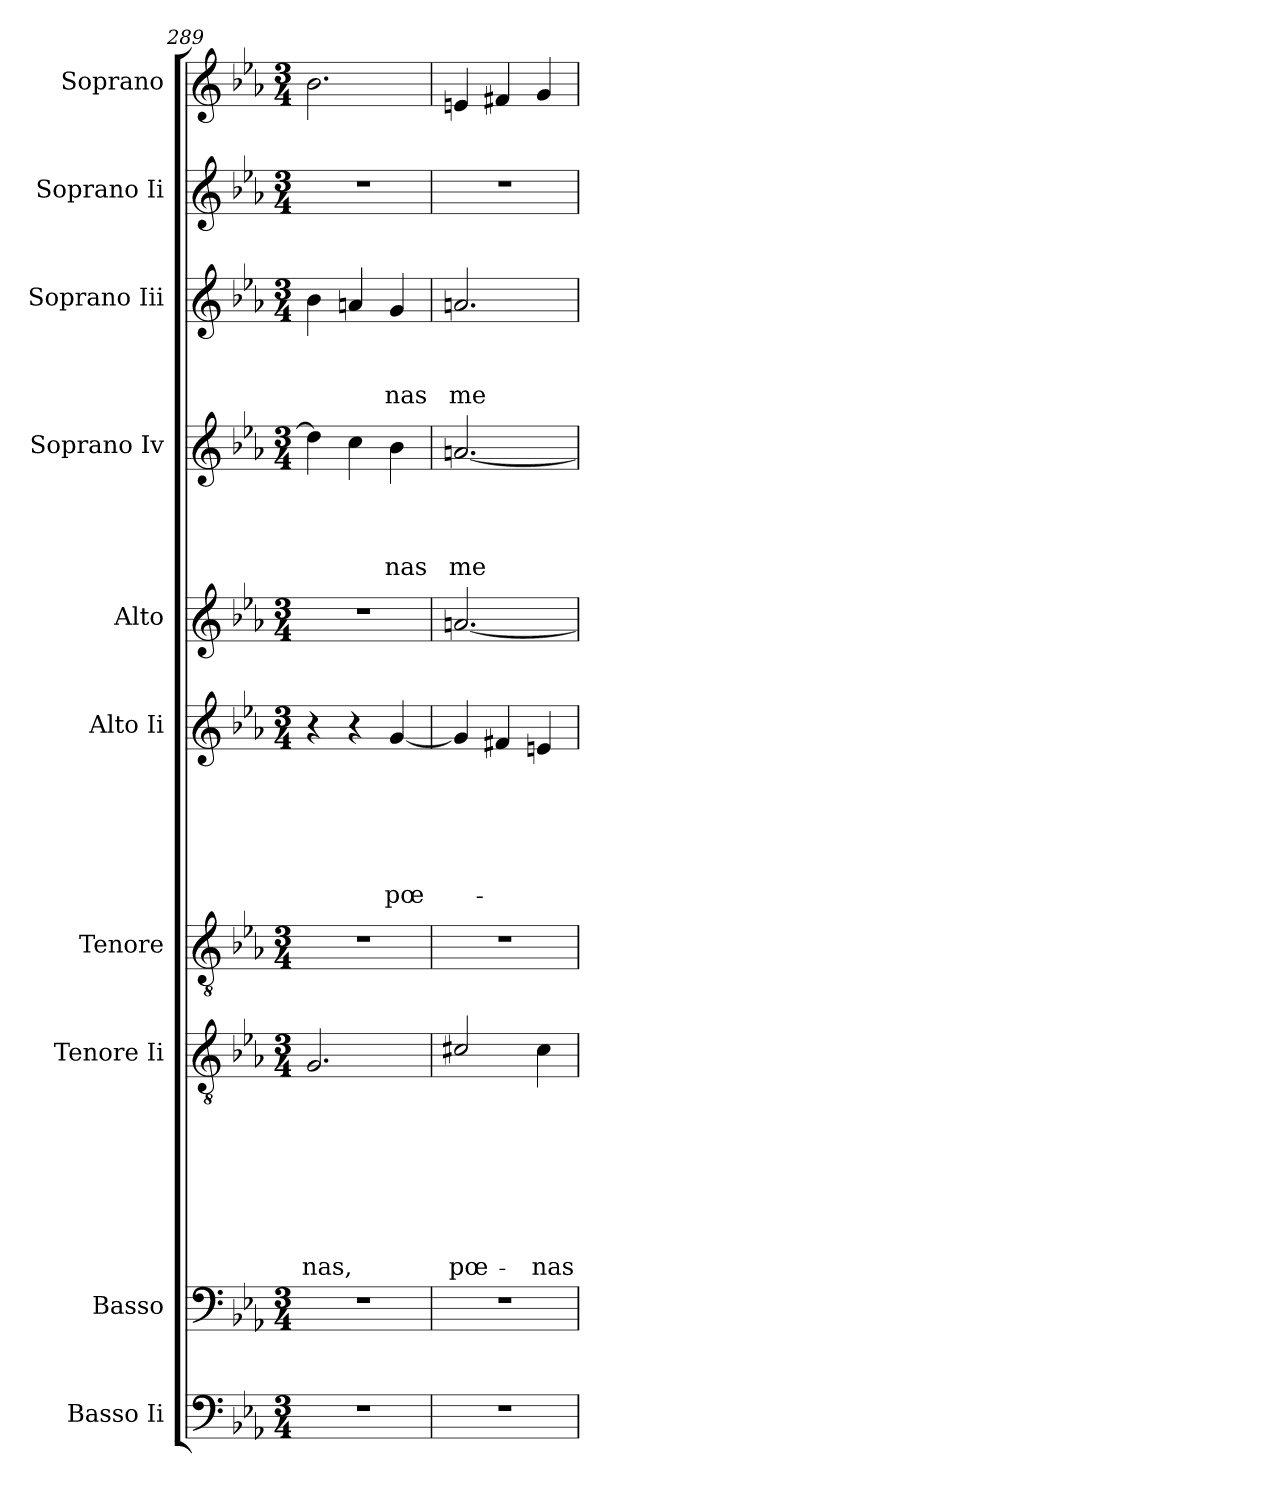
**kern	**kern	**kern	**text	**text	**text	**text	**text	**text	**text	**text	**kern	**kern	**text	**text	**text	**text	**text	**text	**kern	**kern	**text	**text	**text	**text	**kern	**text	**text	**text	**kern	**kern
*part10	*part9	*part8	*part8	*part8	*part8	*part8	*part8	*part8	*part8	*part8	*part7	*part6	*part6	*part6	*part6	*part6	*part6	*part6	*part5	*part4	*part4	*part4	*part4	*part4	*part3	*part3	*part3	*part3	*part2	*part1
*staff10	*staff9	*staff8	*staff8	*staff8	*staff8	*staff8	*staff8	*staff8	*staff8	*staff8	*staff7	*staff6	*staff6	*staff6	*staff6	*staff6	*staff6	*staff6	*staff5	*staff4	*staff4	*staff4	*staff4	*staff4	*staff3	*staff3	*staff3	*staff3	*staff2	*staff1
*I"Basso Ii	*I"Basso	*I"Tenore Ii	*	*	*	*	*	*	*	*	*I"Tenore	*I"Alto Ii	*	*	*	*	*	*	*I"Alto	*I"Soprano Iv	*	*	*	*	*I"Soprano Iii	*	*	*	*I"Soprano Ii	*I"Soprano
*clefF4	*clefF4	*clefGv2	*	*	*	*	*	*	*	*	*clefGv2	*clefG2	*	*	*	*	*	*	*clefG2	*clefG2	*	*	*	*	*clefG2	*	*	*	*clefG2	*clefG2
*k[b-e-a-]	*k[b-e-a-]	*k[b-e-a-]	*	*	*	*	*	*	*	*	*k[b-e-a-]	*k[b-e-a-]	*	*	*	*	*	*	*k[b-e-a-]	*k[b-e-a-]	*	*	*	*	*k[b-e-a-]	*	*	*	*k[b-e-a-]	*k[b-e-a-]
*E-:	*E-:	*E-:	*	*	*	*	*	*	*	*	*E-:	*E-:	*	*	*	*	*	*	*E-:	*E-:	*	*	*	*	*E-:	*	*	*	*E-:	*E-:
*M3/4	*M3/4	*M3/4	*	*	*	*	*	*	*	*	*M3/4	*M3/4	*	*	*	*	*	*	*M3/4	*M3/4	*	*	*	*	*M3/4	*	*	*	*M3/4	*M3/4
=289	=289	=289	=289	=289	=289	=289	=289	=289	=289	=289	=289	=289	=289	=289	=289	=289	=289	=289	=289	=289	=289	=289	=289	=289	=289	=289	=289	=289	=289	=289
!LO:N:vis=1	!LO:N:vis=1	!	!	!	!	!	!	!	!	!LO:LY:b	!LO:N:vis=1	!	!	!	!	!	!	!	!LO:N:vis=1	!	!	!	!	!	!	!	!	!	!LO:N:vis=1	!
2.r	2.r	2.G/	.	.	.	.	.	.	.	-nas,	2.r	4r	.	.	.	.	.	.	2.r	4dd\]	.	.	.	.	4b-\	.	.	.	2.r	2.b-\
.	.	.	.	.	.	.	.	.	.	.	.	4r	.	.	.	.	.	.	.	4cc\	.	.	.	.	4an/	.	.	.	.	.
!	!	!	!	!	!	!	!	!	!	!	!	!	!	!	!	!	!	!LO:LY:b	!	!	!	!	!	!LO:LY:b	!	!	!	!LO:LY:b	!	!
.	.	.	.	.	.	.	.	.	.	.	.	[<4g/	.	.	.	.	.	pœ-	.	4b-\	.	.	.	-nas	4g/	.	.	-nas	.	.
=290	=290	=290	=290	=290	=290	=290	=290	=290	=290	=290	=290	=290	=290	=290	=290	=290	=290	=290	=290	=290	=290	=290	=290	=290	=290	=290	=290	=290	=290	=290
!LO:N:vis=1	!LO:N:vis=1	!	!	!	!	!	!	!	!	!LO:LY:b	!LO:N:vis=1	!	!	!	!	!	!	!	!	!	!	!	!	!LO:LY:b	!	!	!	!LO:LY:b	!LO:N:vis=1	!
2.r	2.r	2c#X/	.	.	.	.	.	.	.	pœ-	2.r	4g/]	.	.	.	.	.	.	[<2.an/	[<2.an/	.	.	.	me-	2.an/	.	.	me-	2.r	4en/
.	.	.	.	.	.	.	.	.	.	.	.	4f#X/	.	.	.	.	.	.	.	.	.	.	.	.	.	.	.	.	.	4f#X/
!	!	!	!	!	!	!	!	!	!	!LO:LY:b	!	!	!	!	!	!	!	!	!	!	!	!	!	!	!	!	!	!	!	!
.	.	4c#\	.	.	.	.	.	.	.	-nas	.	4en/	.	.	.	.	.	.	.	.	.	.	.	.	.	.	.	.	.	4g/
=	=	=	=	=	=	=	=	=	=	=	=	=	=	=	=	=	=	=	=	=	=	=	=	=	=	=	=	=	=	=
*-	*-	*-	*-	*-	*-	*-	*-	*-	*-	*-	*-	*-	*-	*-	*-	*-	*-	*-	*-	*-	*-	*-	*-	*-	*-	*-	*-	*-	*-	*-
